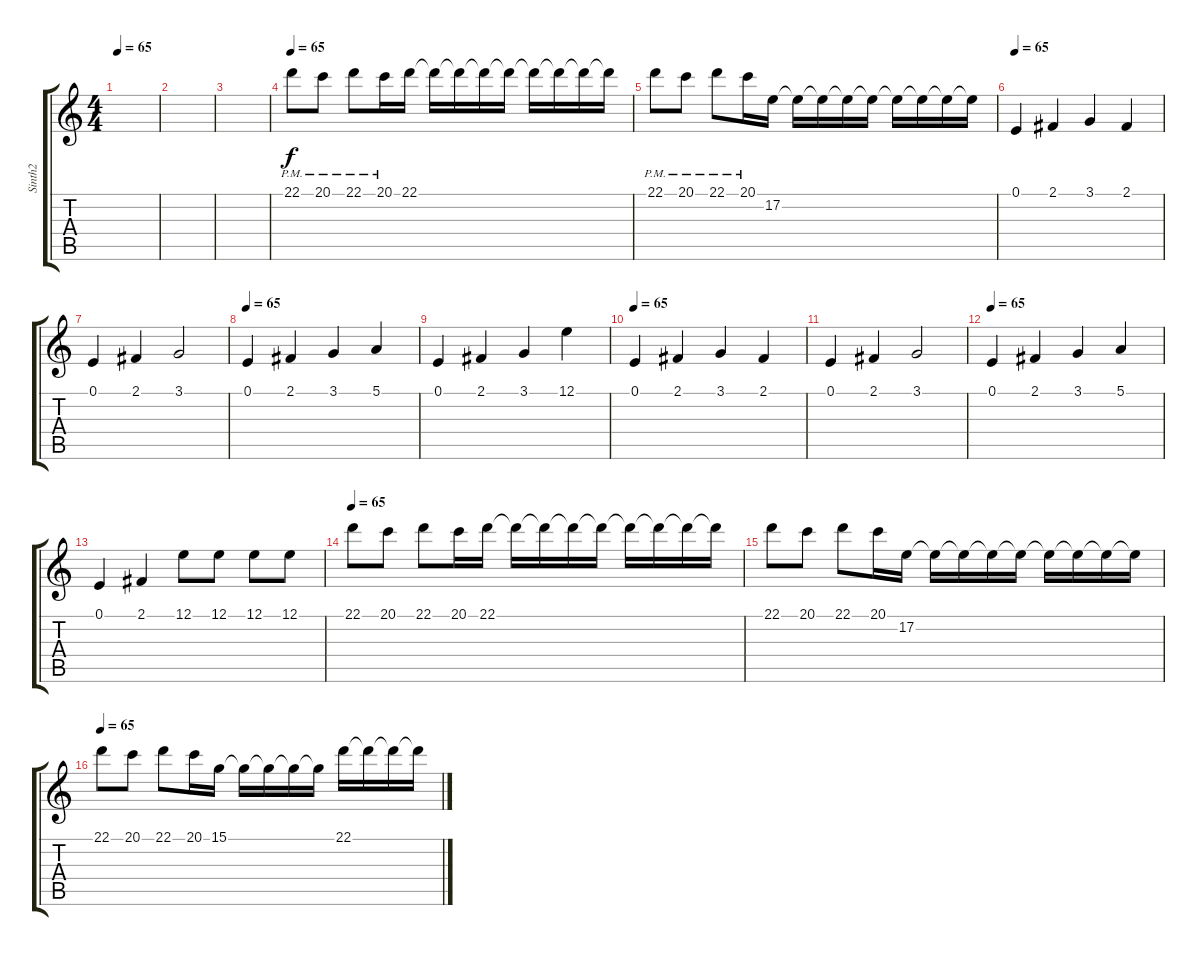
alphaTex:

\track ("Sinth2" "Sinth2") {instrument synthstrings2}
\staff {score tabs}
\tuning (E4 B3 G3 D3 A2 E2) {hide}
\ts (4 4)
\tempo 65
\clef g2
\ks c
|
|
|
\tempo 65
22.1{pm}.8{volume 14} 20.1{pm}.8 22.1{pm}.8 20.1{pm}.16 22.1.16 22.1{t}.16 22.1{t}.16 22.1{t}.16 22.1{t}.16 22.1{t}.16 22.1{t}.16 22.1{t}.16 22.1{t}.16 |
22.1{pm}.8 20.1{pm}.8 22.1{pm}.8 20.1{pm}.16 17.2.16 17.2{t}.16 17.2{t}.16 17.2{t}.16 17.2{t}.16 17.2{t}.16 17.2{t}.16 17.2{t}.16 17.2{t}.16 |
\tempo 65
0.1.4 2.1.4 3.1.4 2.1.4 |
0.1.4 2.1.4 3.1.2 |
\tempo 65
0.1.4 2.1.4 3.1.4 5.1.4 |
0.1.4 2.1.4 3.1.4 12.1.4 |
\tempo 65
0.1.4 2.1.4 3.1.4 2.1.4 |
0.1.4 2.1.4 3.1.2 |
\tempo 65
0.1.4 2.1.4 3.1.4 5.1.4 |
0.1.4 2.1.4 12.1.8 12.1.8 12.1.8 12.1.8 |
\tempo 65
22.1.8 20.1.8 22.1.8 20.1.16 22.1.16 22.1{t}.16 22.1{t}.16 22.1{t}.16 22.1{t}.16 22.1{t}.16 22.1{t}.16 22.1{t}.16 22.1{t}.16 |
22.1.8 20.1.8 22.1.8 20.1.16 17.2.16 17.2{t}.16 17.2{t}.16 17.2{t}.16 17.2{t}.16 17.2{t}.16 17.2{t}.16 17.2{t}.16 17.2{t}.16 |
\tempo 65
22.1.8 20.1.8 22.1.8 20.1.16 15.1.16 15.1{t}.16 15.1{t}.16 15.1{t}.16 15.1{t}.16 22.1.16 22.1{t}.16 22.1{t}.16 22.1{t}.16
